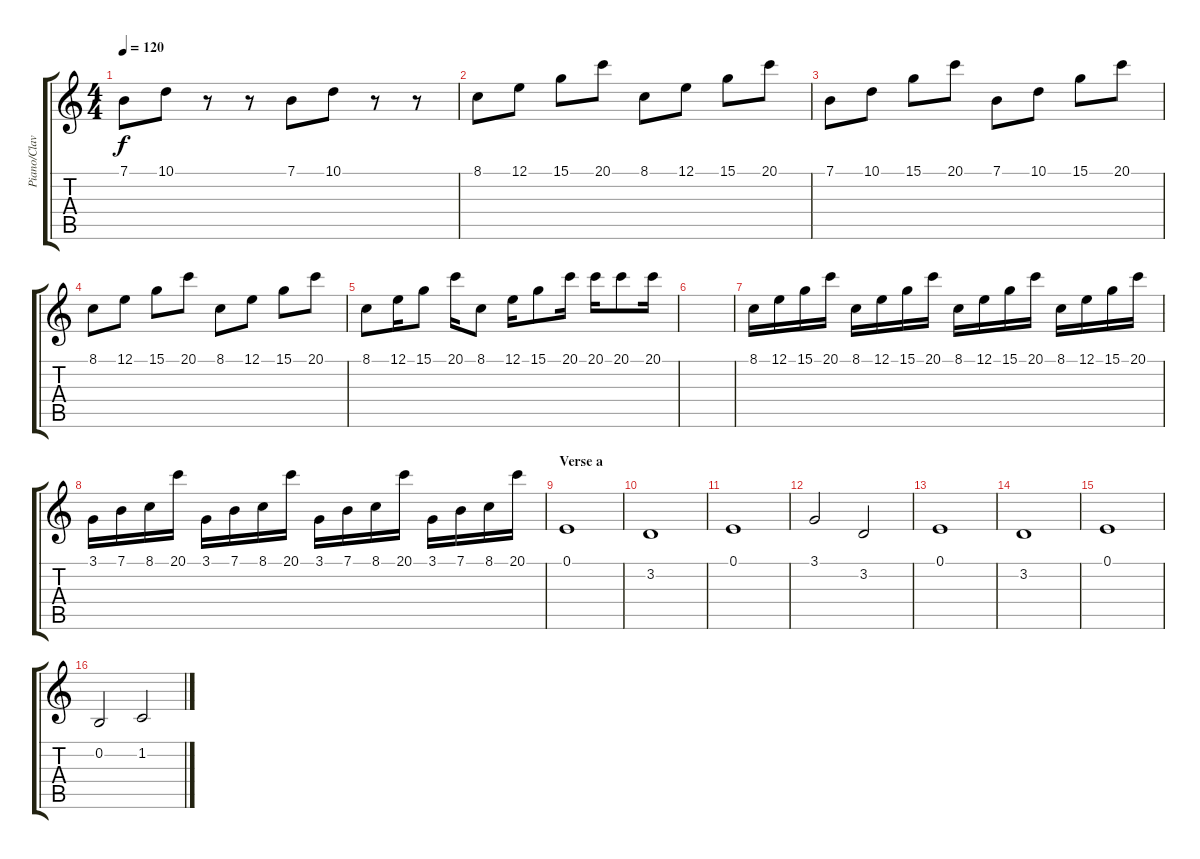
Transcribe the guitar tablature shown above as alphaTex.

\track ("Piano/Clavier" "Piano/Clav") {instrument acousticgrandpiano}
\staff {score tabs}
\tuning (E4 B3 G3 D3 A2 E2) {hide}
\ts (4 4)
\section ("" "")
\tempo 120
\clef g2
\ks c
7.1.8{dy f} 10.1.8 r.8 r.8 7.1.8 10.1.8 r.8 r.8 |
8.1.8 12.1.8 15.1.8 20.1.8 8.1.8 12.1.8 15.1.8 20.1.8 |
7.1.8 10.1.8 15.1.8 20.1.8 7.1.8 10.1.8 15.1.8 20.1.8 |
8.1.8 12.1.8 15.1.8 20.1.8 8.1.8 12.1.8 15.1.8 20.1.8 |
8.1.8 12.1.16 15.1.8 20.1.16 8.1.8 12.1.16 15.1.8 20.1.16 20.1.16 20.1.8 20.1.16 |
|
\section ("" "")
8.1.16 12.1.16 15.1.16 20.1.16 8.1.16 12.1.16 15.1.16 20.1.16 8.1.16 12.1.16 15.1.16 20.1.16 8.1.16 12.1.16 15.1.16 20.1.16 |
3.1.16 7.1.16 8.1.16 20.1.16 3.1.16 7.1.16 8.1.16 20.1.16 3.1.16 7.1.16 8.1.16 20.1.16 3.1.16 7.1.16 8.1.16 20.1.16 |
\section ("" "Verse a")
0.1.1 |
3.2.1 |
0.1.1 |
3.1.2 3.2.2 |
0.1.1 |
3.2.1 |
0.1.1 |
0.2.2 1.2.2
